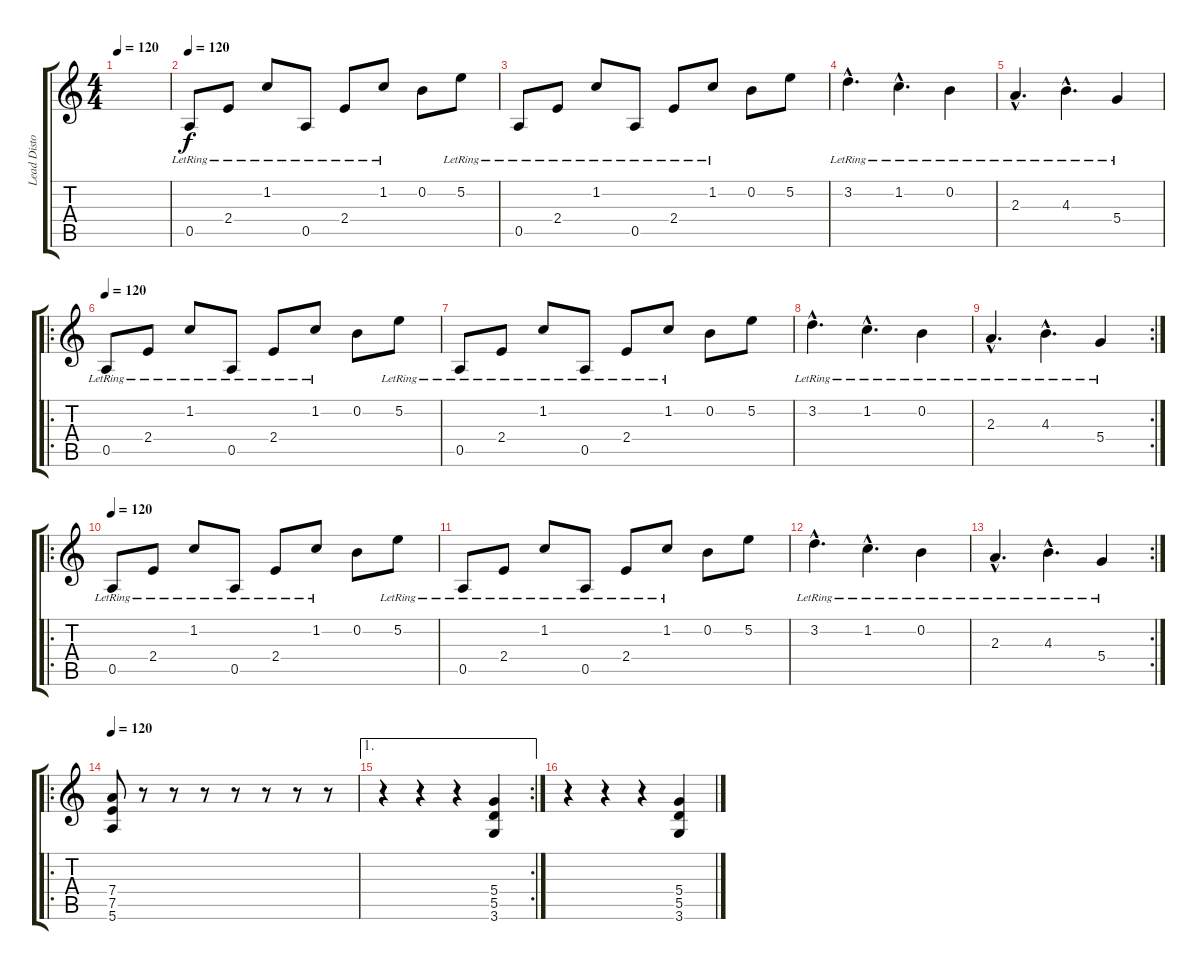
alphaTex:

\track ("Lead Distorted" "Lead Disto") {instrument distortionguitar}
\staff {score tabs}
\tuning (E4 B3 G3 D3 A2 E2) {hide}
\ts (4 4)
\tempo 120
\clef g2
\ks c
|
\tempo 120
0.5{lr}.8{instrument acousticgrandpiano} 2.4{lr}.8 1.2{lr}.8 0.5{lr}.8 2.4{lr}.8 1.2{lr}.8 0.2.8 5.2{lr}.8 |
0.5{lr}.8 2.4{lr}.8 1.2{lr}.8 0.5{lr}.8 2.4{lr}.8 1.2{lr}.8 0.2.8 5.2.8 |
3.2{hac lr}.4{d} 1.2{hac lr}.4{d} 0.2{lr}.4 |
2.3{hac lr}.4{d} 4.3{hac lr}.4{d} 5.4{lr}.4 |
\ro
\tempo 120
0.5{lr}.8{instrument acousticgrandpiano} 2.4{lr}.8 1.2{lr}.8 0.5{lr}.8 2.4{lr}.8 1.2{lr}.8 0.2.8 5.2{lr}.8 |
0.5{lr}.8 2.4{lr}.8 1.2{lr}.8 0.5{lr}.8 2.4{lr}.8 1.2{lr}.8 0.2.8 5.2.8 |
3.2{hac lr}.4{d} 1.2{hac lr}.4{d} 0.2{lr}.4 |
\rc 2
2.3{hac lr}.4{d} 4.3{hac lr}.4{d} 5.4{lr}.4 |
\ro
\tempo 120
0.5{lr}.8{instrument acousticgrandpiano} 2.4{lr}.8 1.2{lr}.8 0.5{lr}.8 2.4{lr}.8 1.2{lr}.8 0.2.8 5.2{lr}.8 |
0.5{lr}.8 2.4{lr}.8 1.2{lr}.8 0.5{lr}.8 2.4{lr}.8 1.2{lr}.8 0.2.8 5.2.8 |
3.2{hac lr}.4{d} 1.2{hac lr}.4{d} 0.2{lr}.4 |
\rc 2
2.3{hac lr}.4{d} 4.3{hac lr}.4{d} 5.4{lr}.4 |
\ro
\tempo 120
(7.4 7.5 5.6).8{instrument distortionguitar} r.8 r.8 r.8 r.8 r.8 r.8 r.8 |
\ae 1
\rc 2
r.4 r.4 r.4 (5.4 5.5 3.6).4 |
r.4 r.4 r.4 (5.4 5.5 3.6).4
